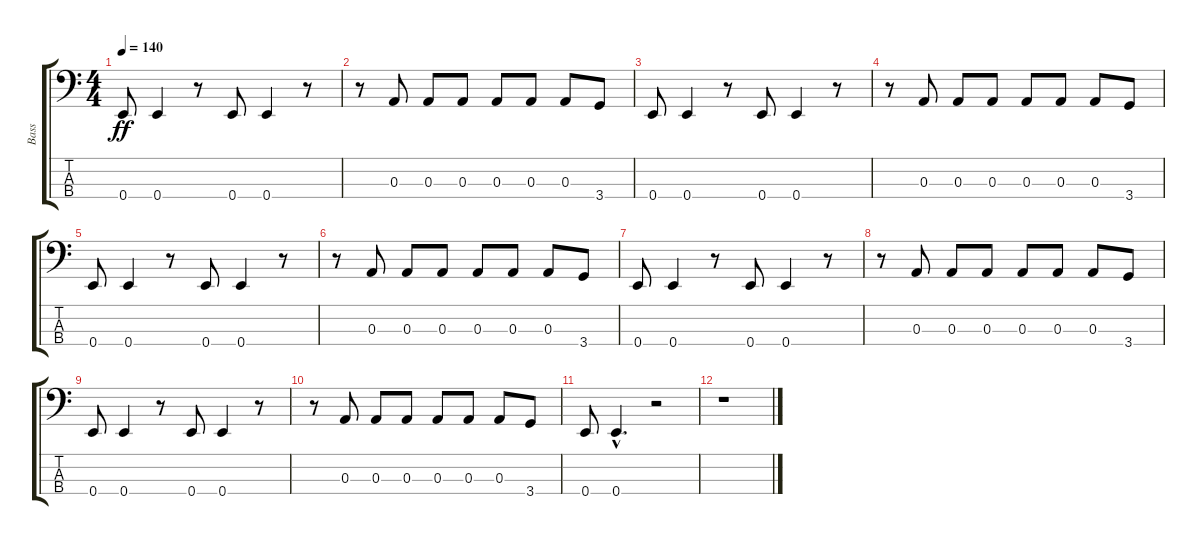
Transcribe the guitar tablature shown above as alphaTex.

\track ("Bass" "Bass") {instrument electricbassfinger}
\staff {score tabs}
\tuning (G2 D2 A1 E1) {hide}
\ts (4 4)
\tempo 140
\clef f4
\ks c
0.4.8{dy ff} 0.4.4 r.8 0.4.8 0.4.4 r.8 |
r.8 0.3.8 0.3.8 0.3.8 0.3.8 0.3.8 0.3.8 3.4.8 |
0.4.8 0.4.4 r.8 0.4.8 0.4.4 r.8 |
r.8 0.3.8 0.3.8 0.3.8 0.3.8 0.3.8 0.3.8 3.4.8 |
0.4.8 0.4.4 r.8 0.4.8 0.4.4 r.8 |
r.8 0.3.8 0.3.8 0.3.8 0.3.8 0.3.8 0.3.8 3.4.8 |
0.4.8 0.4.4 r.8 0.4.8 0.4.4 r.8 |
r.8 0.3.8 0.3.8 0.3.8 0.3.8 0.3.8 0.3.8 3.4.8 |
0.4.8 0.4.4 r.8 0.4.8 0.4.4 r.8 |
r.8 0.3.8 0.3.8 0.3.8 0.3.8 0.3.8 0.3.8 3.4.8 |
0.4.8 0.4{hac}.4{d} r.2 |
r.1
